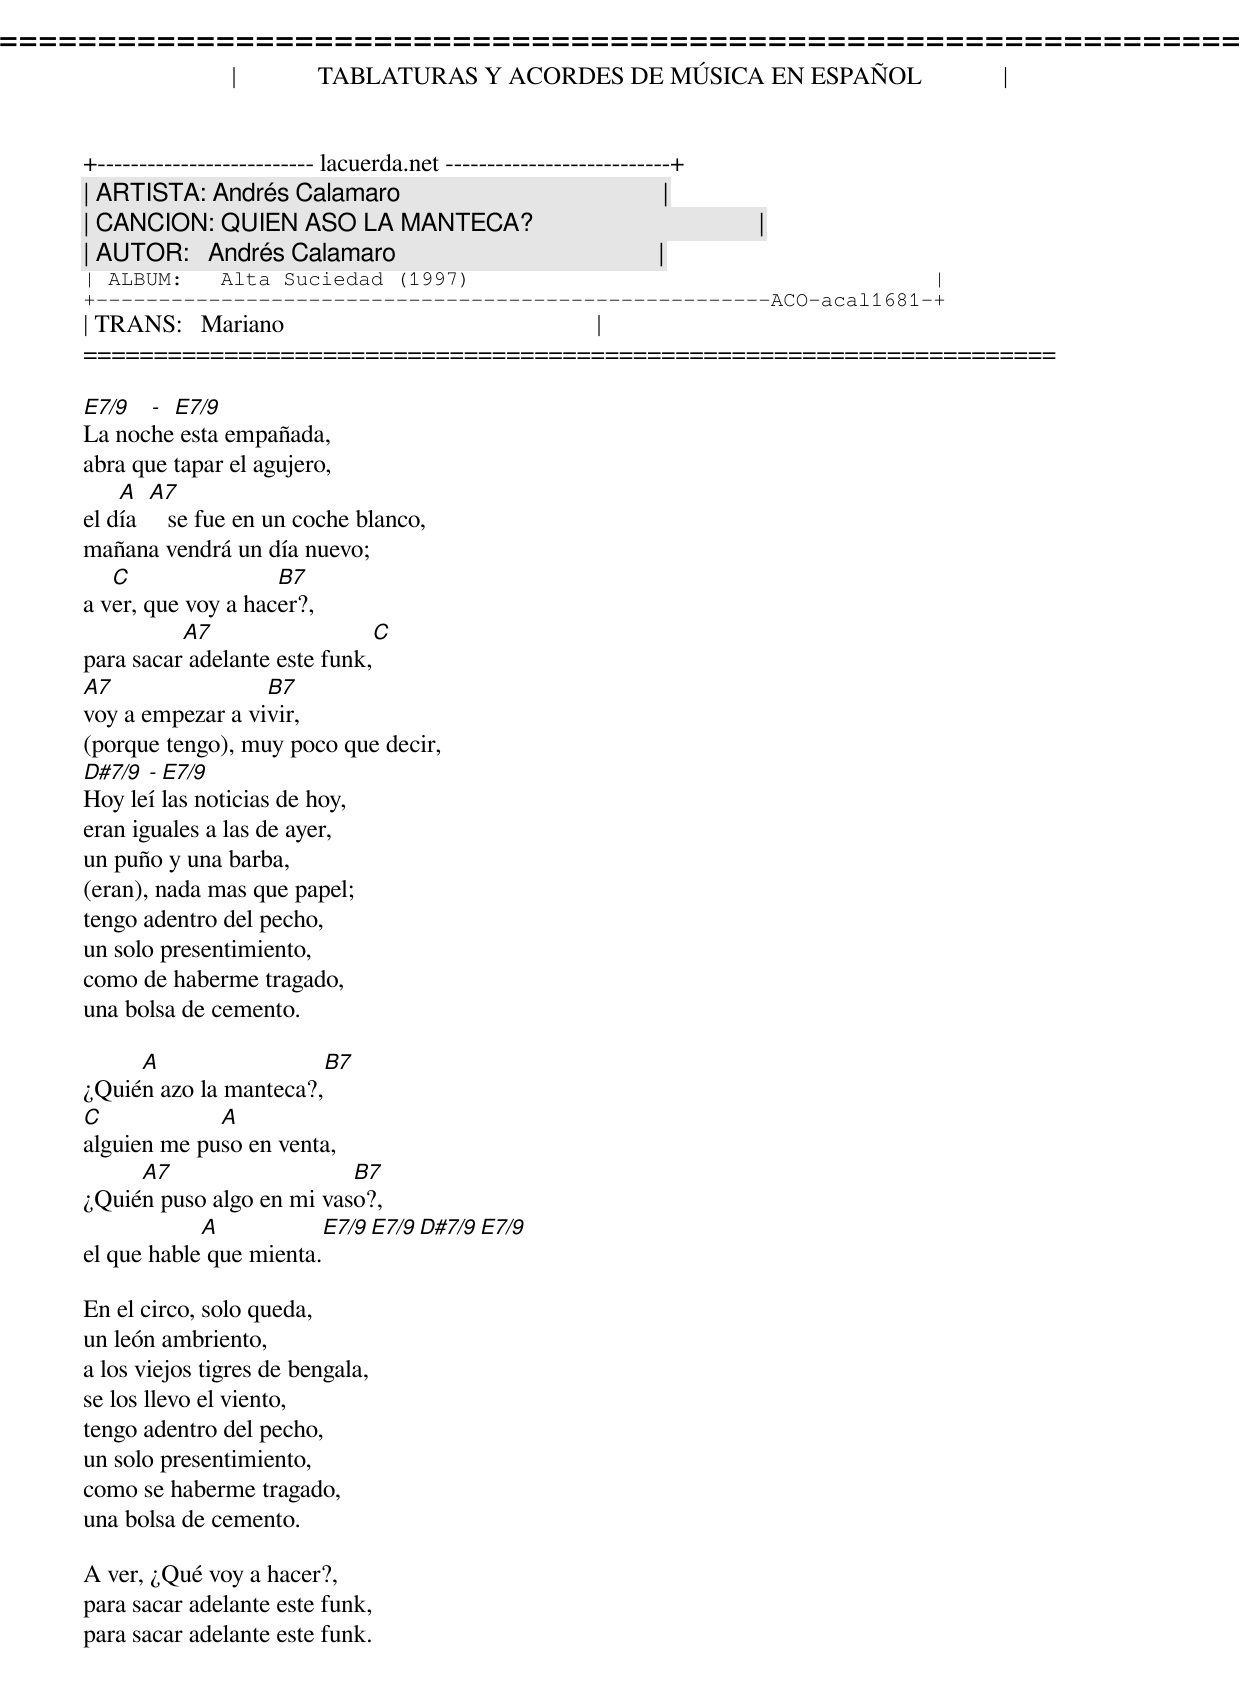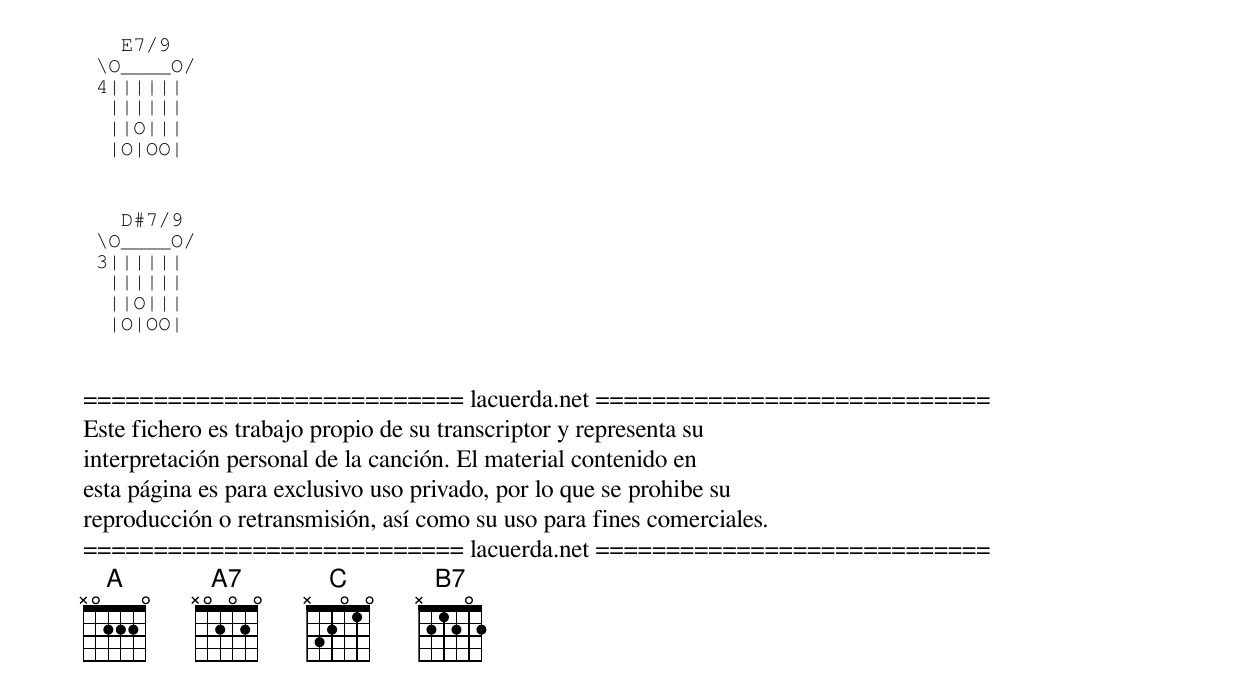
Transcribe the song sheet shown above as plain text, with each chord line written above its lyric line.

=====================================================================
|             TABLATURAS Y ACORDES DE MÚSICA EN ESPAÑOL             |
+-------------------------- lacuerda.net ---------------------------+
| ARTISTA: Andrés Calamaro                                          |
| CANCION: QUIEN ASO LA MANTECA?                                    |
| AUTOR:   Andrés Calamaro                                          |
| ALBUM:   Alta Suciedad (1997)                                     |
+------------------------------------------------------ACO-acal1681-+
| TRANS:   Mariano                                                  |
=====================================================================

E7/9  - E7/9
La noche esta empañada,
abra que tapar el agujero,
    A   A7
el día     se fue en un coche blanco,
mañana vendrá un día nuevo;
   C                B7
a ver, que voy a hacer?,
          A7                  C
para sacar adelante este funk,
A7                B7
voy a empezar a vivir,
(porque tengo), muy poco que decir,
D#7/9 - E7/9
Hoy leí las noticias de hoy,
eran iguales a las de ayer,
un puño y una barba,
(eran), nada mas que papel;
tengo adentro del pecho,
un solo presentimiento,
como de haberme tragado,
una bolsa de cemento.

     A                  B7
¿Quién azo la manteca?,
C            A
alguien me puso en venta,
     A7                   B7
¿Quién puso algo en mi vaso?,
            A            E7/9  E7/9  D#7/9  E7/9
el que hable que mienta.

En el circo, solo queda,
un león ambriento,
a los viejos tigres de bengala,
se los llevo el viento,
tengo adentro del pecho,
un solo presentimiento,
como se haberme tragado,
una bolsa de cemento.

A ver, ¿Qué voy a hacer?,
para sacar adelante este funk,
para sacar adelante este funk.

   E7/9
 \O____O/
 4||||||
  ||||||
  ||O|||
  |O|OO|


   D#7/9
 \O____O/
 3||||||
  ||||||
  ||O|||
  |O|OO|


=========================== lacuerda.net ============================
Este fichero es trabajo propio de su transcriptor y representa su
interpretación personal de la canción. El material contenido en
esta página es para exclusivo uso privado, por lo que se prohibe su
reproducción o retransmisión, así como su uso para fines comerciales.
=========================== lacuerda.net ============================
